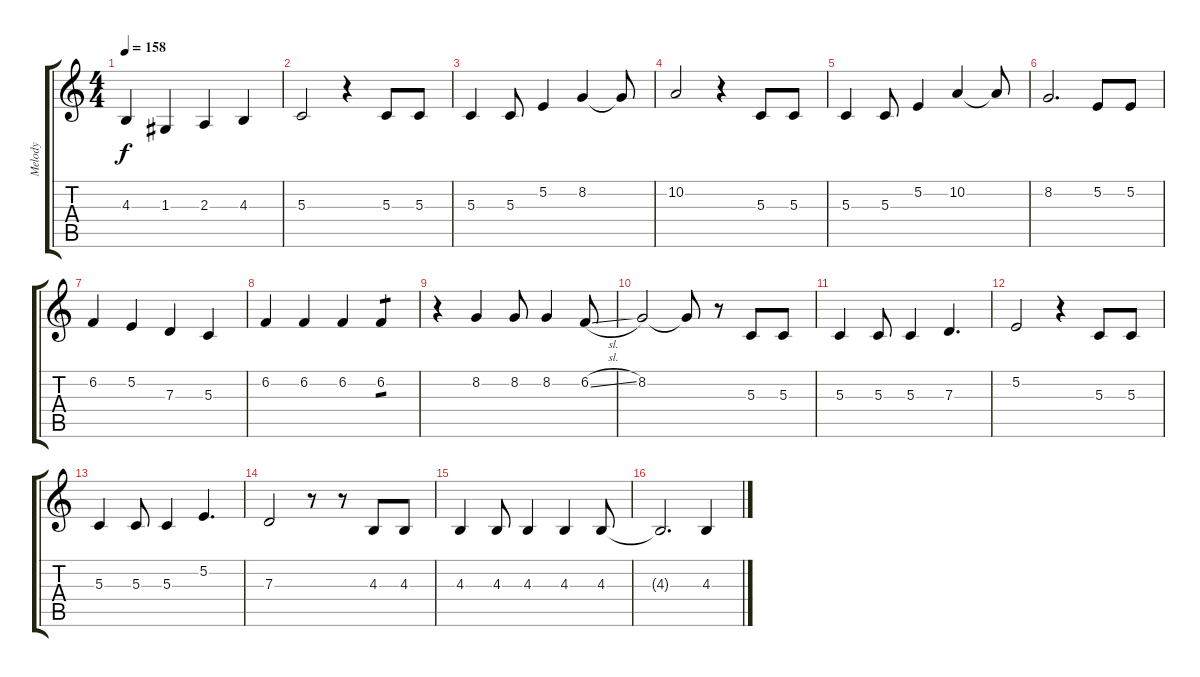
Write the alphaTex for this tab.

\track ("Melody" "Melody") {instrument englishhorn}
\staff {score tabs}
\tuning (E4 B3 G3 D3 A2 E2) {hide}
\ts (4 4)
\tempo 158
\clef g2
\ks c
4.3.4{dy f} 1.3.4 2.3.4 4.3.4 |
5.3.2 r.4 5.3.8 5.3.8 |
5.3.4 5.3.8 5.2.4 8.2.4 8.2{t}.8 |
10.2.2 r.4 5.3.8 5.3.8 |
5.3.4 5.3.8 5.2.4 10.2.4 10.2{t}.8 |
8.2.2{d} 5.2.8 5.2.8 |
6.2.4 5.2.4 7.3.4 5.3.4 |
6.2.4 6.2.4 6.2.4 6.2.4{tp 1} |
r.4 8.2.4 8.2.8 8.2.4 6.2{sl}.8 |
8.2.2 8.2{t}.8 r.8 5.3.8 5.3.8 |
5.3.4 5.3.8 5.3.4 7.3.4{d} |
5.2.2 r.4 5.3.8 5.3.8 |
5.3.4 5.3.8 5.3.4 5.2.4{d} |
7.3.2 r.8 r.8 4.3.8 4.3.8 |
4.3.4 4.3.8 4.3.4 4.3.4 4.3.8 |
4.3{t}.2{d} 4.3.4
